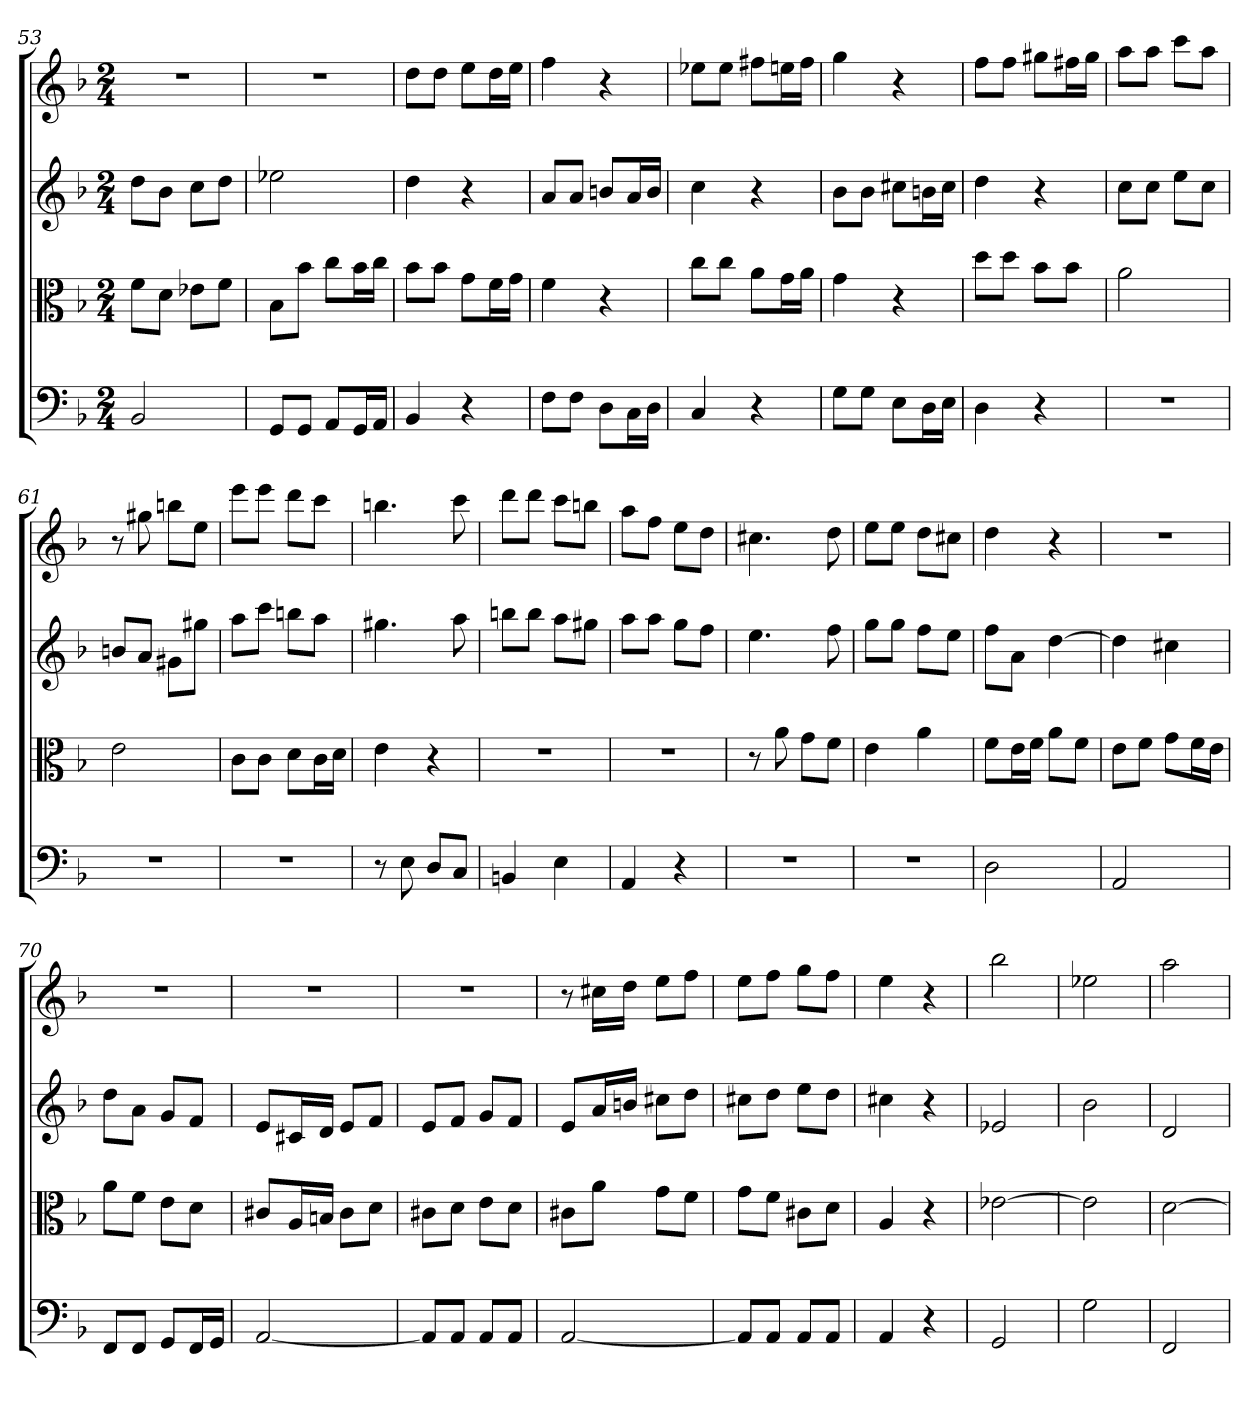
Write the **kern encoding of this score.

**kern	**kern	**kern	**kern
*part4	*part3	*part2	*part1
*staff4	*staff3	*staff2	*staff1
*clefF4	*clefC3	*	*
*k[b-]	*k[b-]	*k[b-]	*k[b-]
*d:	*d:	*d:	*d:
*M2/4	*M2/4	*M2/4	*M2/4
=53	=53	=53	=53
2BB-	8f\L	8ddL	2r
.	8d\J	8b-J	.
.	8e-X\L	8ccL	.
.	8f\J	8ddJ	.
=54	=54	=54	=54
8GG/L	8B-\L	2ee-X	2r
8GG/J	8b-\J	.	.
8AA/L	8cc\L	.	.
16GG/L	16b-\L	.	.
16AA/JJ	16cc\JJ	.	.
=55	=55	=55	=55
4BB-	8b-\L	4dd	8ddL
.	8b-\J	.	8ddJ
4r	8g\L	4r	8eeL
.	16f\L	.	16ddL
.	16g\JJ	.	16eeJJ
=56	=56	=56	=56
8F\L	4f	8aL	4ff
8F\J	.	8aJ	.
8D\L	4r	8bnL	4r
16C\L	.	16aL	.
16D\JJ	.	16bJJ	.
=57	=57	=57	=57
4C	8cc\L	4cc	8ee-XL
.	8cc\J	.	8ee-J
4r	8a\L	4r	8ff#XL
.	16g\L	.	16eenL
.	16a\JJ	.	16ff#JJ
=58	=58	=58	=58
8G\L	4g	8b-L	4gg
8G\J	.	8b-J	.
8E\L	4r	8cc#XL	4r
16D\L	.	16bnL	.
16E\JJ	.	16cc#JJ	.
=59	=59	=59	=59
4D	8dd\L	4dd	8ffL
.	8dd\J	.	8ffJ
4r	8b-\L	4r	8gg#XL
.	8b-\J	.	16ff#XL
.	.	.	16gg#JJ
=60	=60	=60	=60
2r	2a	8ccL	8aaL
.	.	8ccJ	8aaJ
.	.	8eeL	8cccL
.	.	8ccJ	8aaJ
=61	=61	=61	=61
2r	2e	8bnL	8r
.	.	8aJ	8gg#X
.	.	8g#XL	8bbnL
.	.	8gg#XJ	8eeJ
=62	=62	=62	=62
2r	8c\L	8aaL	8eeeL
.	8c\J	8cccJ	8eeeJ
.	8d\L	8bbnL	8dddL
.	16c\L	8aaJ	8cccJ
.	16d\JJ	.	.
=63	=63	=63	=63
8r	4e	4.gg#X	4.bbn
8E	.	.	.
8D/L	4r	.	.
8C/J	.	8aa	8ccc
=64	=64	=64	=64
4BBn	2r	8bbnL	8dddL
.	.	8bbJ	8dddJ
4E	.	8aaL	8cccL
.	.	8gg#XJ	8bbnJ
=65	=65	=65	=65
4AA	2r	8aaL	8aaL
.	.	8aaJ	8ffJ
4r	.	8ggL	8eeL
.	.	8ffJ	8ddJ
=66	=66	=66	=66
2r	8r	4.ee	4.cc#X
.	8a	.	.
.	8g\L	.	.
.	8f\J	8ff	8dd
=67	=67	=67	=67
2r	4e	8ggL	8eeL
.	.	8ggJ	8eeJ
.	4a	8ffL	8ddL
.	.	8eeJ	8cc#XJ
=68	=68	=68	=68
2D	8f\L	8ffL	4dd
.	16e\L	8aJ	.
.	16f\JJ	.	.
.	8a\L	[4dd	4r
.	8f\J	.	.
=69	=69	=69	=69
2AA	8e\L	4dd]	2r
.	8f\J	.	.
.	8g\L	4cc#X	.
.	16f\L	.	.
.	16e\JJ	.	.
=70	=70	=70	=70
8FF/L	8a\L	8ddL	2r
8FF/J	8f\J	8aJ	.
8GG/L	8e\L	8gL	.
16FF/L	8d\J	8fJ	.
16GG/JJ	.	.	.
=71	=71	=71	=71
[2AA	8c#X/L	8eL	2r
.	16A/L	16c#XL	.
.	16Bn/JJ	16dJJ	.
.	8c#\L	8eL	.
.	8d\J	8fJ	.
=72	=72	=72	=72
8AA/L]	8c#X\L	8eL	2r
8AA/J	8d\J	8fJ	.
8AA/L	8e\L	8gL	.
8AA/J	8d\J	8fJ	.
=73	=73	=73	=73
[2AA	8c#X\L	8eL	8r
.	8a\J	16aL	16cc#XLL
.	.	16bnJJ	16ddJJ
.	8g\L	8cc#XL	8eeL
.	8f\J	8ddJ	8ffJ
=74	=74	=74	=74
8AA/L]	8g\L	8cc#XL	8eeL
8AA/J	8f\J	8ddJ	8ffJ
8AA/L	8c#X\L	8eeL	8ggL
8AA/J	8d\J	8ddJ	8ffJ
=75	=75	=75	=75
4AA	4A	4cc#X	4ee
4r	4r	4r	4r
=76	=76	=76	=76
2GG	[2e-X	2e-X	2bb-
=77	=77	=77	=77
2G	2e-]	2b-	2ee-X
=78	=78	=78	=78
2FF	[2d	2d	2aa
=	=	=	=
*-	*-	*-	*-
